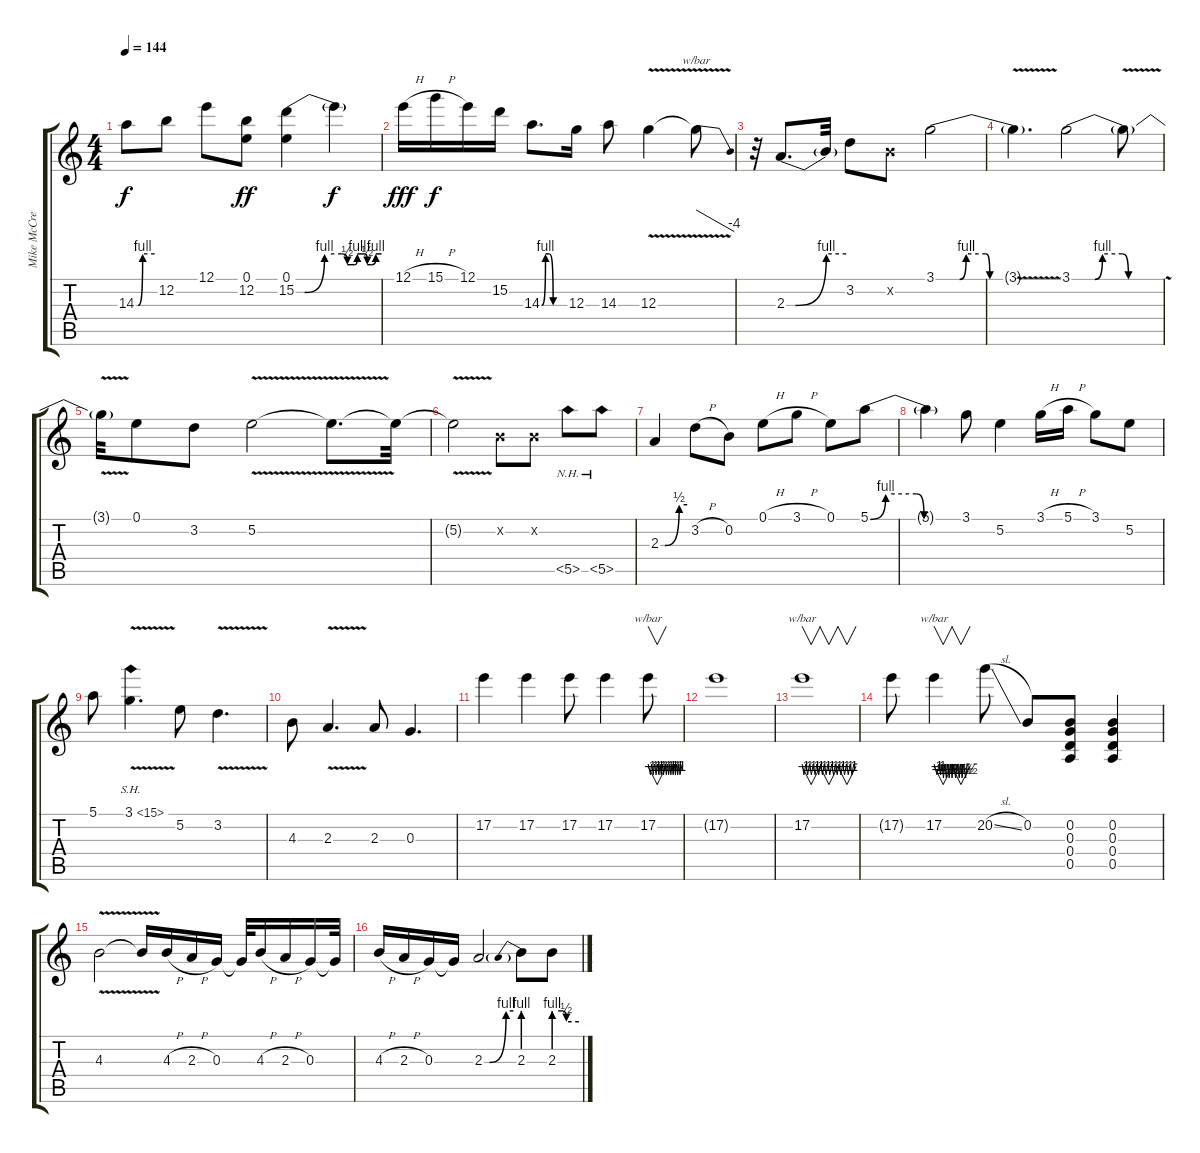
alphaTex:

\track ("Mike McCready" "Mike McCre") {instrument overdrivenguitar}
\staff {score tabs}
\tuning (E4 B3 G3 D3 A2 E2) {hide}
\ts (4 4)
\tempo 144
\clef g2
\ks c
14.3{be (custom 0 0 6 0 21 4 60 4)}.8{dy f} 12.2.8 12.1.8 (0.1 12.2).8{dy ff} (0.1 15.2{be (custom 0 0 6 0 20 4 32 4 36 2 41 2 43 4 48 4 50 2 53 2 56 4 60 4)}).4 15.2{t}.4{dy f} |
12.1{h}.16{dy fff} 15.1{h}.16{dy f} 12.1.16 15.2.16 14.3{be (custom 0 0 10 4 20 4 30 0 60 0)}.8{d} 12.3.16 14.3.8 12.3{v}.4 12.3{t}.8{tbe (dive default 0 0 60 -16)} |
r.32 2.3{be (custom 0 0 9 0 40 4 60 4)}.8{d} 2.3{t}.32 3.2.8 0.2{x}.8 3.1{be (custom 0 0 18 0 23 4 38 4 41 0 60 0)}.2 |
3.1{v t}.4{d} 3.1{be (custom 0 0 15 0 20 4 33 4 37 0 60 0)}.2 3.1{v t}.8 |
3.1{t}.32 0.1.8 3.2.8 5.2{v}.2 5.2{t}.8{d} 5.2{t}.32 |
5.2{v t}.2 0.2{x}.8{volume 13 instrument electricguitarclean} 0.2{x}.8 5.5{nh}.8 5.5{nh}.8 |
2.3{be (custom 0 0 10 0 42 2 60 2)}.4 3.2{h}.8 0.2.8 0.1{h}.8 3.1{h}.8 0.1.8 5.1{be (custom 0 0 10 4 30 4 35 0 60 0)}.8 |
5.1{t}.4 3.1.8 5.2.4 3.1{h}.16 5.1{h}.16 3.1.8 5.2.8 |
5.1.8 3.1{sh 12 v}.4{d} 5.2.8 3.2{v}.4{d} |
4.3.8 2.3{v}.4{d} 2.3.8 0.3.4{d} |
17.2.4 17.2.4 17.2.8 17.2.4 17.2.8{v tbe (custom default 0 0 4 -4 6 0 9 -4 11 0 14 -4 16 0 19 -4 21 0 23 -4 25 0 27 -4 30 0 32 -4 34 0 36 -4 38 0 40 -4 42 0 44 -4 46 0 48 -4 50 0 52 -4 54 0 56 -4 60 0)} |
17.2{t}.1 |
17.2.1{v tbe (custom default 0 0 2 -4 4 0 6 -4 8 0 10 -4 12 0 14 -4 16 0 18 -4 20 0 22 -4 24 0 26 -4 28 0 30 -4 32 0 34 -4 36 0 38 -4 40 0 42 -4 44 0 46 -4 48 0 50 -4 52 0 54 -4 56 0 60 0)} |
17.2{t}.8 17.2.4{v tbe (custom default 0 0 4 -4 7 0 9 -4 11 0 13 -6 15 0 17 -6 19 0 21 -6 23 0 25 -6 27 0 30 -6 32 0 35 -6 37 0 39 -6 41 0 44 -6 46 0 60 0)} 20.2{sl}.8 0.2.8 (0.2 0.3 0.4 0.5).8{volume 6 instrument electricguitarclean} (0.2 0.3 0.4 0.5).4 |
4.3{v}.2 4.3{t}.16 4.3{h}.16 2.3{h}.16 0.3.16 0.3{t}.32 4.3{h}.16 2.3{h}.16 0.3.16 0.3{t}.32 |
4.3{h}.16 2.3{h}.16 0.3.16 0.3{t}.16 2.3{be (custom 0 0 11 0 45 4 60 4)}.2 2.3{be (prebend 0 4 60 4)}.8 2.3{be (custom 0 4 19 4 30 2 60 2)}.8
